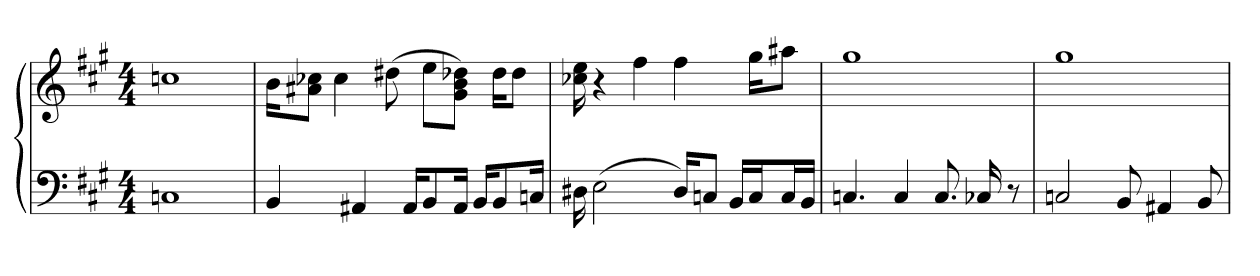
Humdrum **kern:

**kern	**kern
*part1	*part1
*staff2	*staff1
*clefF4	*clefG2
*k[f#c#g#]	*k[f#c#g#]
*M4/4	*M4/4
=1	=1
1Cn	1ccn
=2	=2
4BB	16b\KL
.	8a#X\ 8cc-X\J
.	4cc-
4AA#X	.
.	(8dd#X
16AA#/KL	.
8BB/	8ee\L
16AA#/Jk	8g#\ 8b\ 8dd-X\J)
16BB/KL	.
8BB/	16dd-\KL
.	8dd-\J
16Cn/Jk	.
=3	=3
16D#X	16cc-X 16ee
(2E	4r
.	4ff#
16D#/KL)	4ff#
8Cn/J	.
16BB/LL	.
16C/J	16gg#\KL
16C/L	8aa#X\J
16BB/JJ	.
=4	=4
4.Cn	1gg#
4C	.
8.C	.
16C-X	.
8r	.
=5	=5
2Cn	1gg#
8BB	.
4AA#X	.
8BB	.
=	=
*-	*-
